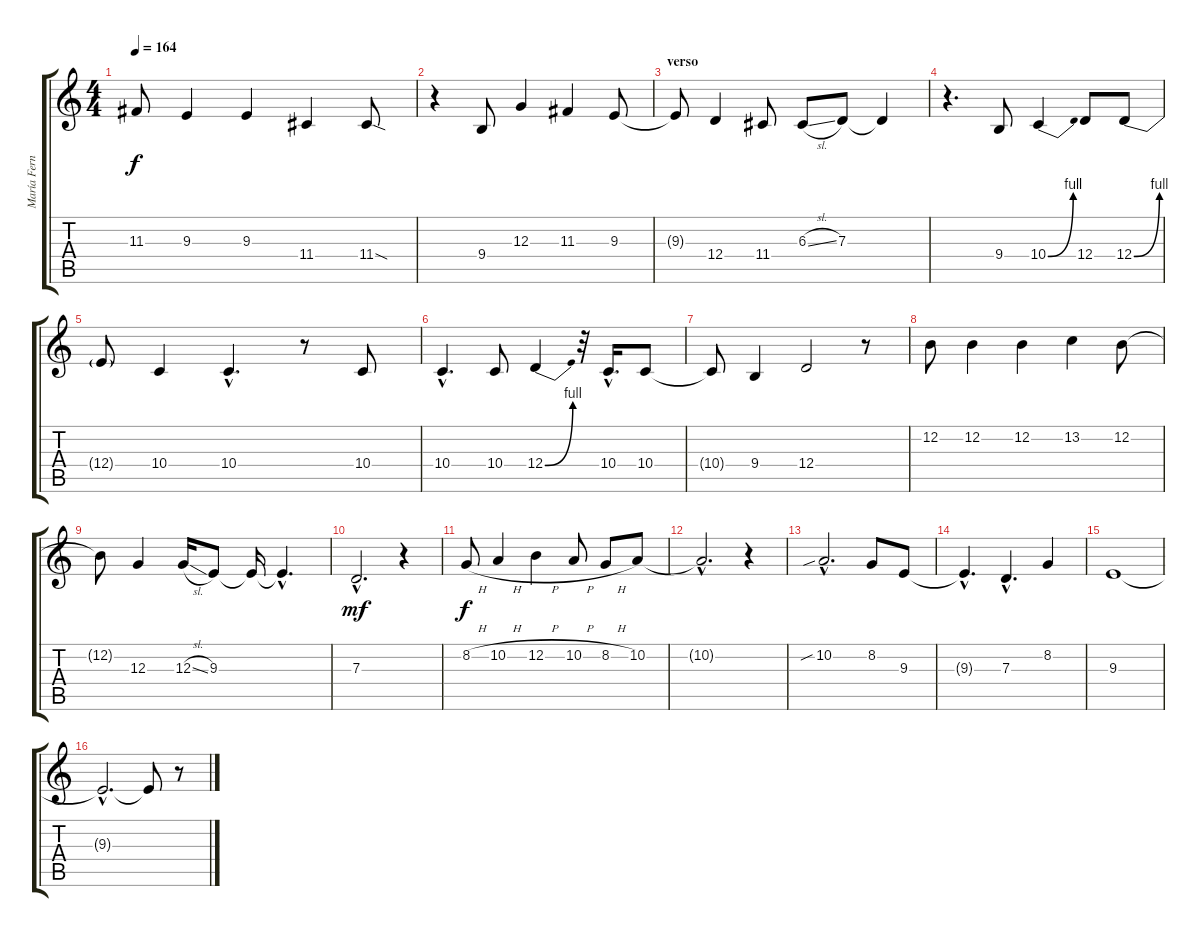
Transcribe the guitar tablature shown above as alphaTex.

\track ("María Fernanda (voz)" "María Fern") {instrument lead3calliope}
\staff {score tabs}
\tuning (E4 B3 G3 D3 A2 E2) {hide}
\ts (4 4)
\tempo 164
\clef g2
\ks c
11.3{t}.8{dy f} 9.3.4 9.3.4 11.4.4 11.4{sod}.8 |
r.4 9.4.8 12.3.4 11.3.4 9.3.8 |
\section ("" "verso")
9.3{t}.8 12.4.4 11.4.8 6.3{sl}.8{volume 14 instrument lead3calliope} 7.3.8 7.3{t}.4 |
r.4{d} 9.4.8 10.4{be (bend 0 0 60 4)}.4 12.4.8 12.4{be (bend 0 0 60 4)}.8 |
12.4{t}.8 10.4.4 10.4{hac}.4{d} r.8 10.4.8 |
10.4{hac}.4{d} 10.4.8 12.4{be (bend 0 0 60 4)}.4 r.32 10.4{hac}.16{d} 10.4.8 |
10.4{t}.8 9.4.4 12.4.2 r.8 |
12.2.8 12.2.4 12.2.4 13.2.4 12.2.8 |
12.2{t}.8 12.3.4 12.3{sl}.16 9.3.8 9.3{t}.16 9.3{hac t}.4{d} |
7.3{hac}.2{d dy mf} r.4 |
8.2{h}.8{dy f} 10.2{h}.4 12.2{h}.4 10.2{h}.8 8.2{h}.8 10.2.8 |
10.2{hac t}.2{d} r.4{volume 14 instrument choiraahs} |
\section ("" "")
10.2{sib hac}.2{d} 8.2.8 9.3.8 |
9.3{hac t}.4{d} 7.3{hac}.4{d} 8.2.4 |
9.3.1 |
9.3{hac t}.2{d} 9.3{t}.8 r.8
